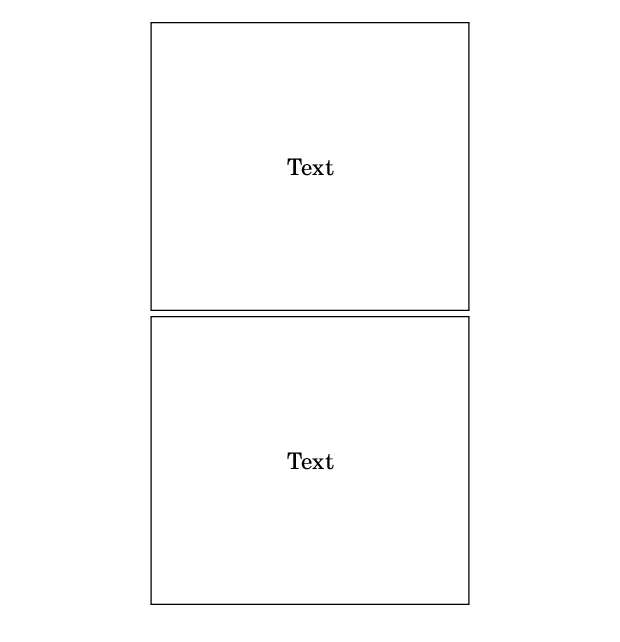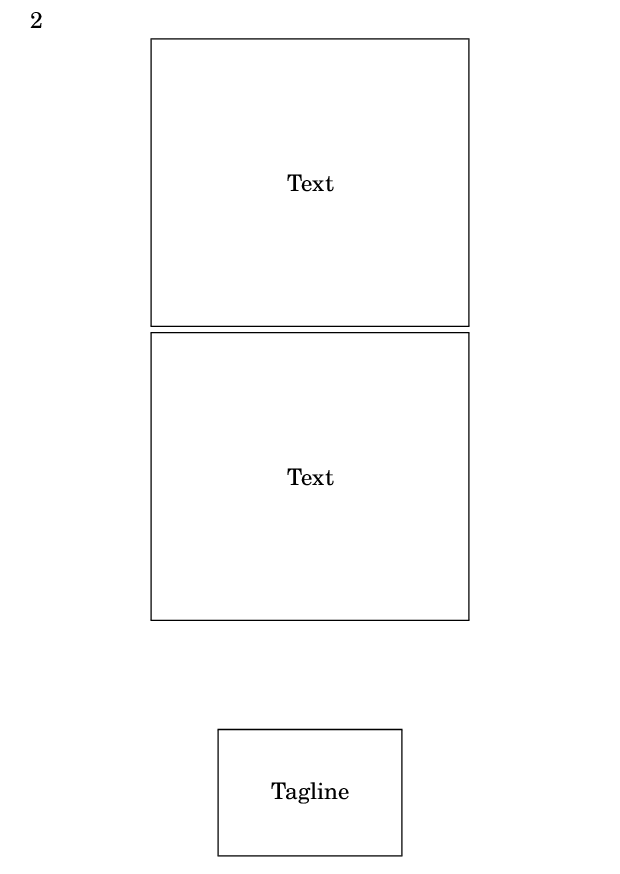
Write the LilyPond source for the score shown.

%% Generated by lilypond-book
%% Options: [exampleindent=10.16\mm,indent=0\mm,line-width=160\mm,paper-height=845.047\pt,paper-width=597.508\pt,papersize='(cons (* 597.508 pt) (* 845.047 pt))]
\include "lilypond-book-preamble.ly"


% ****************************************************************
% Start cut-&-pastable-section
% ****************************************************************

#(ly:set-option 'eps-box-padding 3.000000)



\paper {
  #(set-paper-size '(cons (* 597.508 pt) (* 845.047 pt)))
  indent = 0\mm
  line-width = 160\mm
  % offset the left padding, also add 1mm as lilypond creates cropped
  % images with a little space on the right
  line-width = #(- line-width (* mm  3.000000) (* mm 1))
}

\layout {
  
}




% ****************************************************************
% ly snippet:
% ****************************************************************
\sourcefilename "/lilypond-2.25.16/input/regression/page-minimal-page-breaking-last-page.ly"
\sourcefileline 0
\version "2.16.0"
#(set-default-paper-size "a6")

\header {
  texidoc = "Minimal page breaker: special case when the last system is moved
to an other page when there is not enough space because of the tagline."
}

textBox = \markup \fill-line { \override #'(box-padding . 13) \box Text }

\book {
  \header {
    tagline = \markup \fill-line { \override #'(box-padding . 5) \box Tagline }
  }
  \paper {
    #(define page-breaking ly:minimal-breaking) 
  }

  \markup \textBox
  \markup \textBox
  \markup \textBox
  \markup \textBox
}



% ****************************************************************
% end ly snippet
% ****************************************************************
